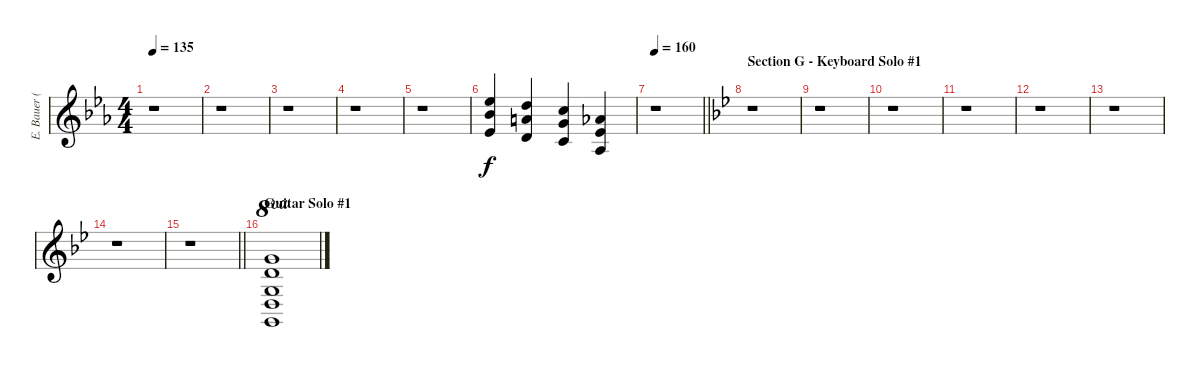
\track ("E. Bauer (Keyboard)" "E. Bauer (") {instrument stringensemble1}
\staff {score}
\tuning (E4 B3 G3 D3 A2 E2 B1) {hide}
\ts (4 4)
\tempo 135
\clef g2
\ks cminor
r.1{dy f} |
r.1 |
r.1 |
r.1 |
r.1 |
(11.1 11.2 8.3).4 (10.1 10.2 7.3).4 (8.1 8.2 5.3).4 (9.2 8.3 6.4).4 |
\tempo 160
\barLineRight lightlight
r.1 |
\section ("" "Section G - Keyboard Solo #1")
\ks gminor
r.1 |
r.1 |
r.1 |
r.1 |
r.1 |
r.1 |
r.1 |
\barLineRight lightlight
r.1 |
\section ("" "Guitar Solo #1")
(15.1 15.2 12.3 12.4 10.5).1{ot 8va}
